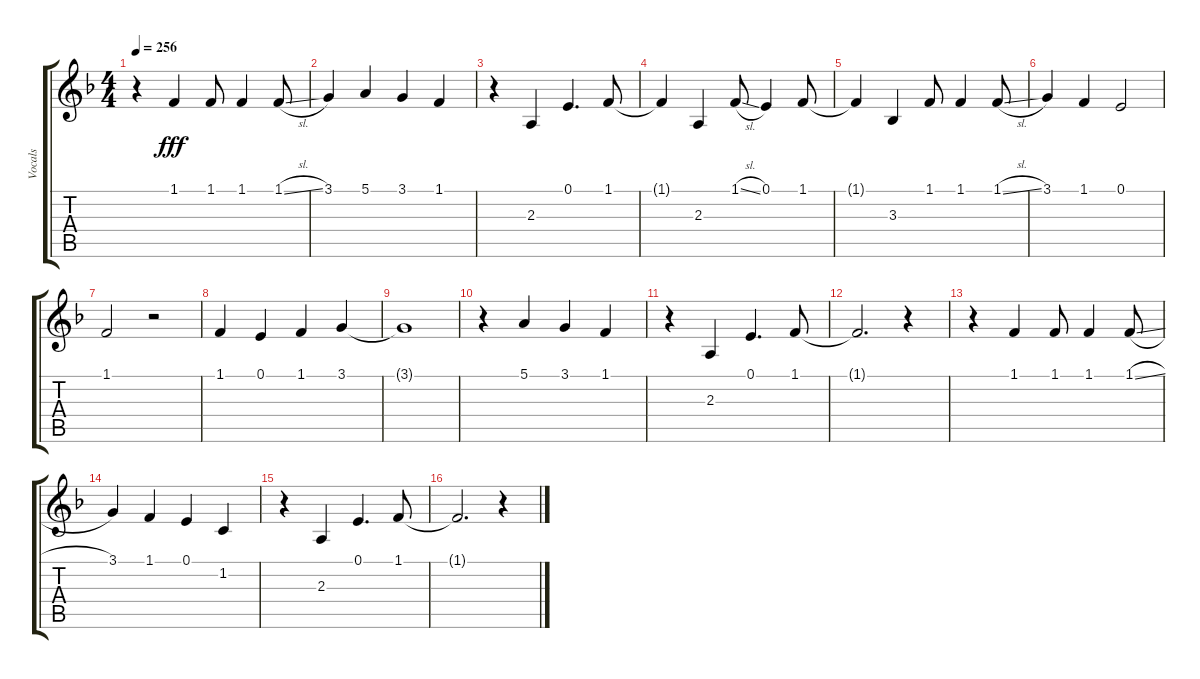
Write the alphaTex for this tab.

\track ("Vocals" "Vocals") {instrument voiceoohs}
\staff {score tabs}
\tuning (E4 B3 G3 D3 A2 E2) {hide}
\ts (4 4)
\tempo 256
\clef g2
\ks f
r.4{dy fff} 1.1.4 1.1.8 1.1.4 1.1{sl}.8 |
3.1.4 5.1.4 3.1.4 1.1.4 |
r.4 2.3.4 0.1.4{d} 1.1.8 |
1.1{t}.4 2.3.4 1.1{sl}.8 0.1.4 1.1.8 |
1.1{t}.4 3.3.4 1.1.8 1.1.4 1.1{sl}.8 |
3.1.4 1.1.4 0.1.2 |
1.1.2 r.2 |
1.1.4 0.1.4 1.1.4 3.1.4 |
3.1{t}.1 |
r.4 5.1.4 3.1.4 1.1.4 |
r.4 2.3.4 0.1.4{d} 1.1.8 |
1.1{t}.2{d} r.4 |
r.4 1.1.4 1.1.8 1.1.4 1.1{sl}.8 |
3.1.4 1.1.4 0.1.4 1.2.4 |
r.4 2.3.4 0.1.4{d} 1.1.8 |
1.1{t}.2{d} r.4
